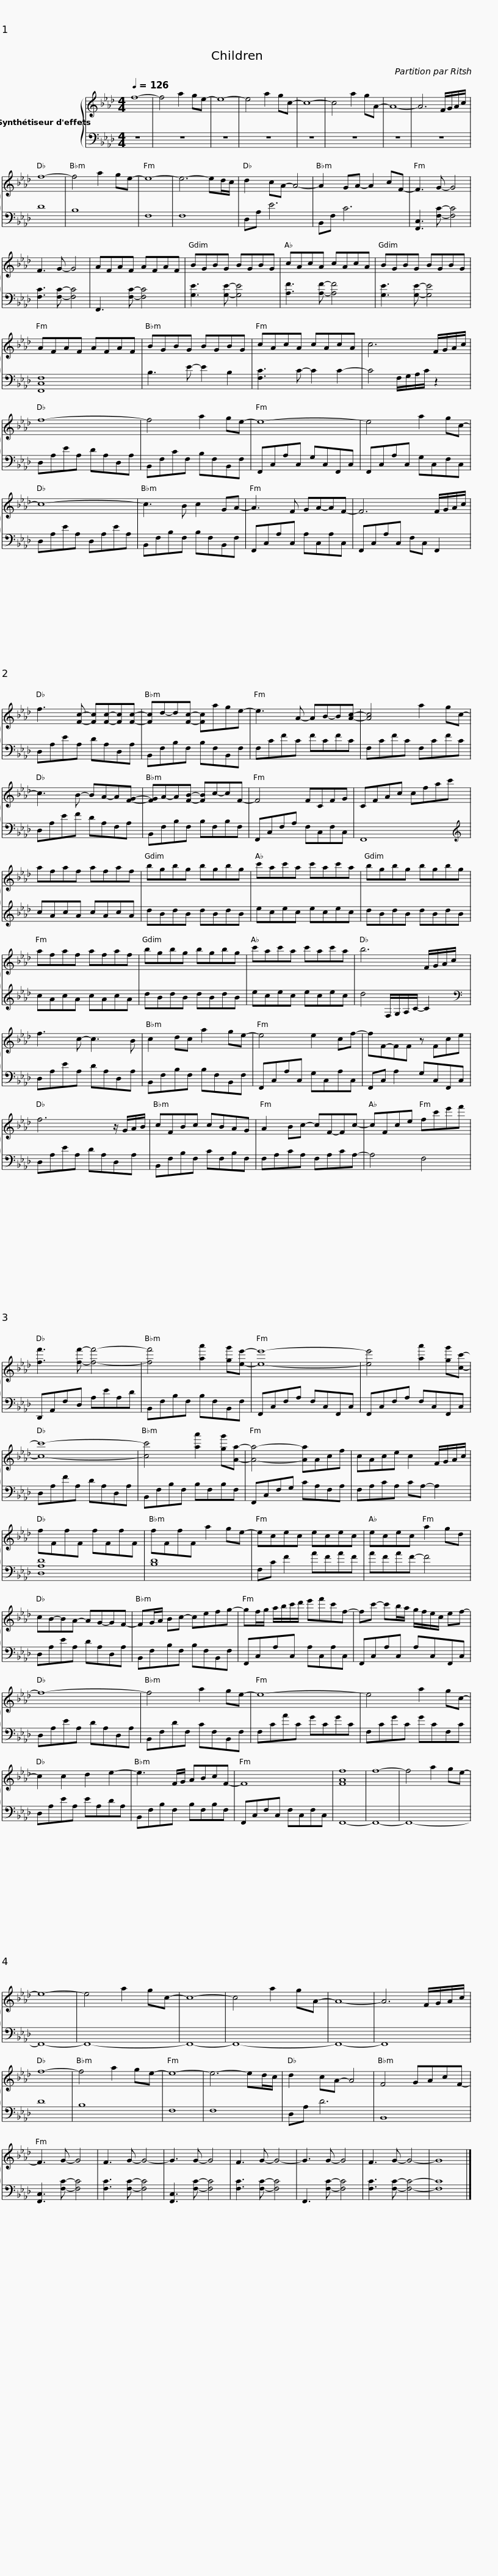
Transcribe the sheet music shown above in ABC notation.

X:1
%%score { 1 | 2 }
L:1/8
Q:1/4=126
M:4/4
I:linebreak $
K:Ab
V:1 treble
V:2 bass
V:1
 f8- | f4 a2 ge- | e8- | e4 a2 gc- | c8- | %5
 c4 a2 gA- | A8- | A6 F/G/A/c/ | f8- | f4 a2 ge- | %10
 e8- |$ e6- ed/c/ | d2 cA- A4- | A2 GA- A2 cF- | F3 G- G4 | %15
 F3 G- G4 | AFAF AFAF |$ BGBG BGBG | cAcA cAcA | BGBG BGBG | %20
 AFAF AFAF | BGBG BGBG |$ cAcA cAcA | c6 F/G/A/c/ | f8- | %25
 f4 a2 ge- | e8- |$ e4 a2 gc- | c8- | c3 B c2 GA- | %30
 A3 F GA-AF- | F6 F/G/A/c/ |$ f3 [Fc]- [Fc][Fc]-[Fc][Fc]- | [Fc]d-d[Fc]- [Fc]age- | e3 A- AB-B[Ac]- | %35
 [Ac]4 a2 gc- |$ c3 B- BA-A[FG]- | [FG]A-A[FB]- [FB]c-cF- | F4 FCFG | CFAc cfac' | %40
 afaf afaf |$ bgbg bgbg | c'ac'a c'ac'a | bgbg bgbg | afaf afaf |$ %45
 bgbg bgbg | c'ac'a c'ac'a | b6 F/G/A/c/ | f3 c- c3 B |$ c2 dc a2 ge- | %50
 e4 e2 cf- | fF-FF z Fce | f6 z/ G/A/B/ | cFBc cBAG |$ A2 Bc- cF-Fc- | %55
 cFce fc'e'f' | [ff']3 [ff']- [ff']4- | [ff']4 [aa']2 [gg'][ee']- | [ee']8- |$ [ee']4 [aa']2 [gg'][cc']- | %60
 [cc']8- | [cc']4 [aa']2 [gg'][Aa]- | [Aa]4- [Aa]Acf | cAce c2 F/G/A/c/ |$ fFfF fFfF | %65
 fFfF a2 ge- | ecec ecec | ecec a2 gd | cB-BA- AG-GF- |$ FG/A/ Bc- cefg- | %70
 gf/g/ a/b/c'/d'/ e'f'c'f- | fc'- c'b/a/ g/f/e/c/ ef- | f8- |$ f4 a2 ge- | e8- | %75
 e4 a2 gc- | c2 c2 d2 e2- |$ e3 F/G/ ABcF- | F8 | [FAf]8 | %80
 f8- | f4 a2 ge- | e8- | e4 a2 gc- | c8- | %85
 c4 a2 gA- |$ A8- | A6 F/G/A/c/ | f8- | f4 a2 ge- | %90
 e8- | e6- ed/c/ | d2 cA- A4 | F4 GAcF- | F3 G- G4 |$ %95
 F3 G- G4- | G3 G- G4 | F3 G- G4- | G3 G- G4 | F3 G- G4- | %100
 G8 |] %101
V:2
 z8 | z8 | z8 | z8 | z8 | %5
 z8 | z8 | z8 | D8 | B,8 | %10
 F,8 |$ F,8 | D,A, E6 | B,,F, C6 | [F,,C,]3 [F,C]- [F,C]4 | %15
 [F,C]3 [F,C]- [F,C]4 | F,,3 [F,C]- [F,C]4 |$ [G,E]3 [G,E]- [G,E]4 | [A,F]3 [A,F]- [A,F]4 | [G,E]3 [G,E]- [G,E]4 | %20
 [F,,C,F,]8 | B,3 E- E2 B,2 |$ [F,C]3 C- C2 C2- | C4 F,/G,/A,/C/ z2 | D,A,EA, DA,D,A, | %25
 B,,F,CF, B,F,B,,F, | F,,C,A,C, G,C,F,,C, |$ F,,C,A,C, G,C,F,C, | D,A,EA, D,A,EA, | B,,F,B,F, B,F,B,,F, | %30
 F,,C,A,C, A,C,A,C, | F,,C,A,C, F,C, F,,2 |$ D,A,EA, DA,D,A, | B,,F,B,F, B,F,B,,F, | F,CFC FCFC | %35
 F,CFC F,CFC |$ D,A,EF DA,F,A, | B,,F,B,F, B,F,B,F, | F,,C,F,A, F,C,F,C, | F,,8 | %40
[K:treble] cAcA cAcA |$ dBdB dBdB | ecec ecec | dBdB dBdB | cAcA cAcA |$ %45
 dBdB dBdB | ecec ecec | d4 F,/G,/A,/C/- C2 |[K:bass] D,A,EA, DA,D,A, |$ B,,F,B,F, B,F,B,,F, | %50
 F,,C,A,C, G,C,A,C, | F,,C, A,2 G,C,F,,C, | D,A,EA, DA,D,A, | B,,F,B,F, CF,B,F, |$ F,A,CA, F,A,CA,- | %55
 A,4 F,4 | D,,A,,F,D, A,EA,D | B,,F,B,F, B,F,B,,F, | F,,C,F,A, F,C,F,,C, |$ F,,C,F,A, F,C,F,,C, | %60
 D,A,FA, DA,D,A, | B,,F,B,F, B,F,B,F, | F,,C,F,G, CA,F,A, | F,A,CA, CA,- A,2 |$ [D,A,D]8 | %65
 [B,D]8 | F,C F2 AFAF | AFAF- F4 | D,A,EA, DA,D,A, |$ B,,F,B,F, B,F,B,,F, | %70
 F,,C,A,C, A,C,A,C, | F,,C,A,C, A,C,F,,C, | D,A,EA, DA,D,A, |$ B,,F,DF, CF,B,,F, | F,CAC GCGC | %75
 F,CGC GCF,C | D,A,EA, EA,DA, |$ B,,F,B,F, B,F,B,F, | F,,C,F,C, F,C,F,C, | F,,8- | %80
 F,,8- | F,,8- | F,,8- | F,,8- | F,,8- | %85
 F,,8- |$ F,,8- | F,,8 | D8 | B,8 | %90
 F,8 | F,8 | D,A, D6 | B,,8 | [F,,C,]3 [F,C]- [F,C]4 |$ %95
 [F,C]3 [F,C]- [F,C]4 | [F,,C,]3 [F,C]- [F,C]4 | [F,C]3 [F,C]- [F,C]4 | F,,3 [F,C]- [F,C]4 | [F,C]3 [F,C]- [F,C]4- | %100
 [F,C]8 |] %101
